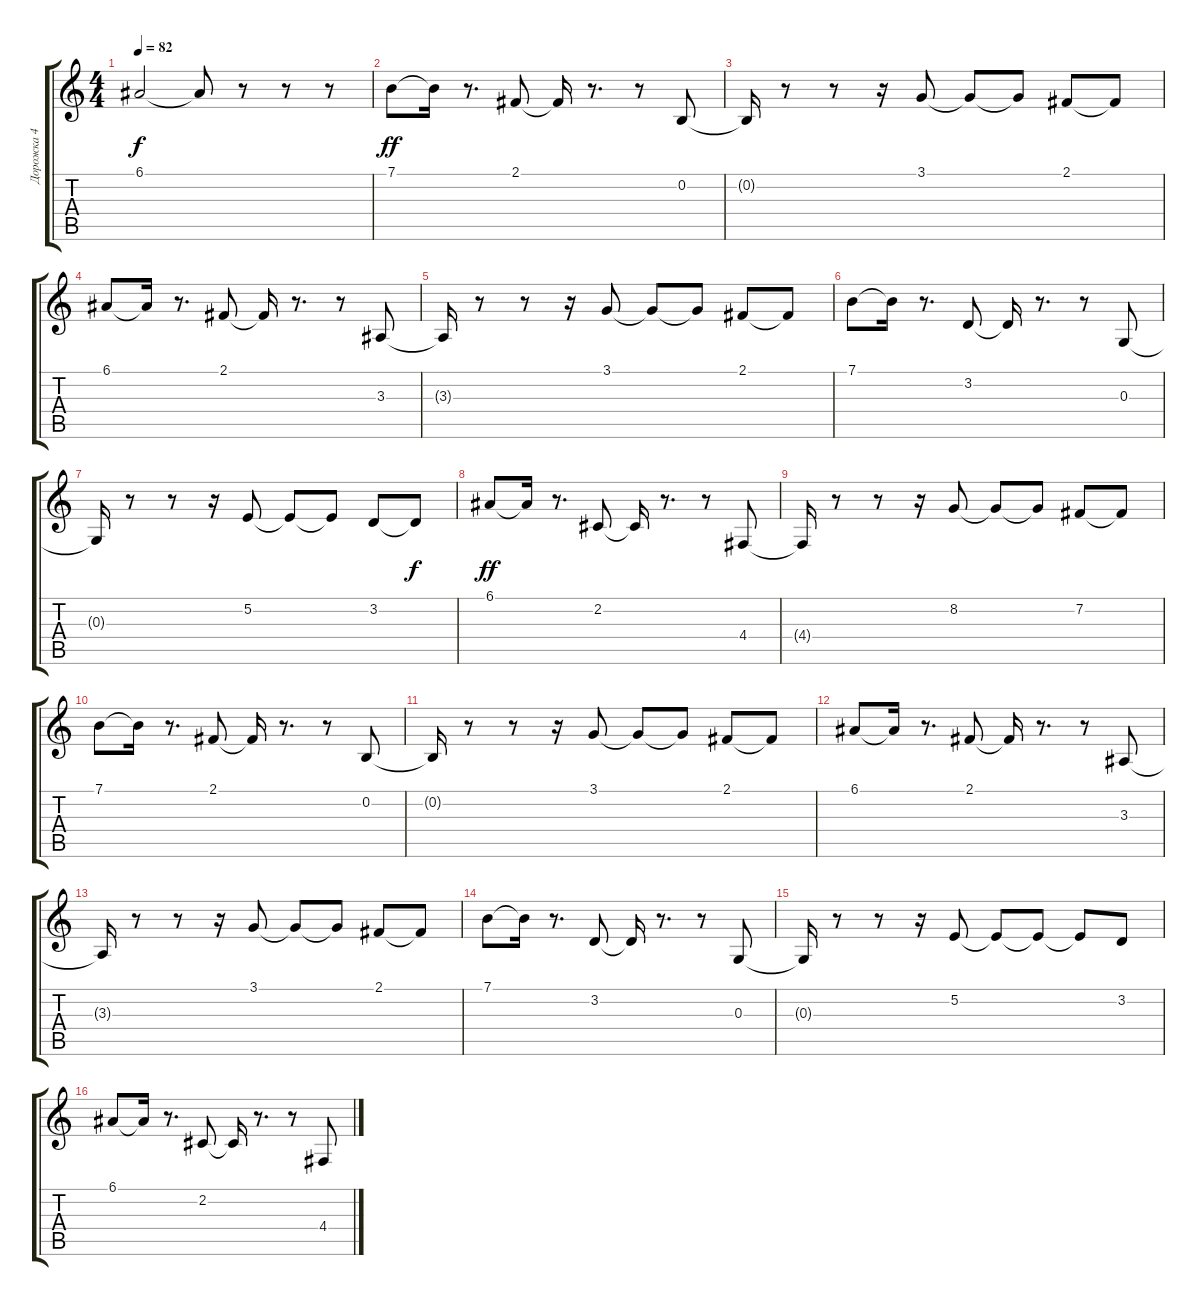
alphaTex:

\track ("Дорожка 4" "Дорожка 4") {instrument synthstrings2}
\staff {score tabs}
\tuning (E4 B3 G3 D3 A2 E2) {hide}
\ts (4 4)
\tempo 82
\clef g2
\ks c
6.1{t}.2{dy f} 6.1{t}.8 r.8 r.8 r.8 |
7.1.8{dy ff} 7.1{t}.16 r.8{d} 2.1.8 2.1{t}.16 r.8{d} r.8 0.2.8 |
0.2{t}.16 r.8 r.8 r.16 3.1.8 3.1{t}.8 3.1{t}.8 2.1.8 2.1{t}.8 |
6.1.8 6.1{t}.16 r.8{d} 2.1.8 2.1{t}.16 r.8{d} r.8 3.3.8 |
3.3{t}.16 r.8 r.8 r.16 3.1.8 3.1{t}.8 3.1{t}.8 2.1.8 2.1{t}.8 |
7.1.8 7.1{t}.16 r.8{d} 3.2.8 3.2{t}.16 r.8{d} r.8 0.3.8 |
0.3{t}.16 r.8 r.8 r.16 5.2.8 5.2{t}.8 5.2{t}.8 3.2.8 3.2{t}.8{dy f} |
6.1.8{dy ff} 6.1{t}.16 r.8{d} 2.2.8 2.2{t}.16 r.8{d} r.8 4.4.8 |
4.4{t}.16 r.8 r.8 r.16 8.2.8 8.2{t}.8 8.2{t}.8 7.2.8 7.2{t}.8 |
7.1.8 7.1{t}.16 r.8{d} 2.1.8 2.1{t}.16 r.8{d} r.8 0.2.8 |
0.2{t}.16 r.8 r.8 r.16 3.1.8 3.1{t}.8 3.1{t}.8 2.1.8 2.1{t}.8 |
6.1.8 6.1{t}.16 r.8{d} 2.1.8 2.1{t}.16 r.8{d} r.8 3.3.8 |
3.3{t}.16 r.8 r.8 r.16 3.1.8 3.1{t}.8 3.1{t}.8 2.1.8 2.1{t}.8 |
7.1.8 7.1{t}.16 r.8{d} 3.2.8 3.2{t}.16 r.8{d} r.8 0.3.8 |
0.3{t}.16 r.8 r.8 r.16 5.2.8 5.2{t}.8 5.2{t}.8 5.2{t}.8 3.2.8 |
6.1.8 6.1{t}.16 r.8{d} 2.2.8 2.2{t}.16 r.8{d} r.8 4.4.8
